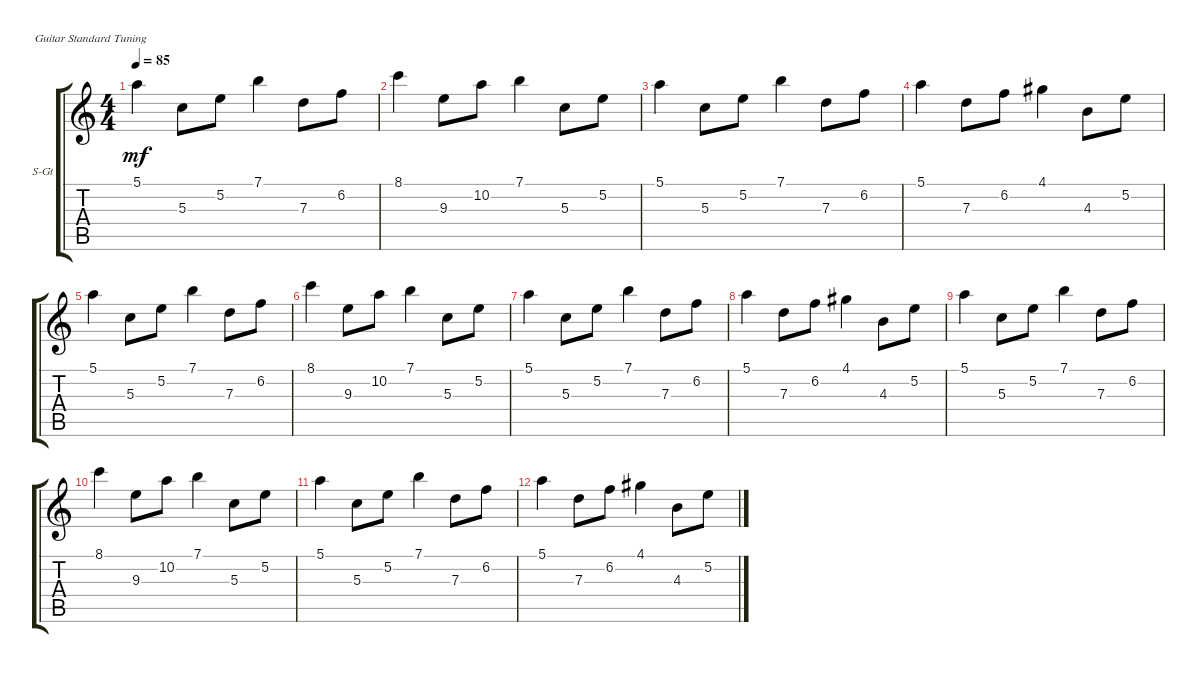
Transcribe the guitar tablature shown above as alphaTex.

\defaultSystemsLayout 4
\bracketExtendMode groupsimilarinstruments
\firstSystemTrackNameOrientation horizontal
\otherSystemsTrackNameOrientation horizontal
\track ("Steel Guitar" "S-Gt") {instrument acousticguitarsteel}
\staff {score tabs}
\tuning (E4 B3 G3 D3 A2 E2)
\ts (4 4)
\tempo 85
\clef g2
\ks c
5.1.4{dy mf instrument acousticguitarsteel} 5.3.8 5.2.8 7.1.4 7.3.8 6.2.8 |
8.1.4 9.3.8 10.2.8 7.1.4 5.3.8 5.2.8 |
5.1.4 5.3.8 5.2.8 7.1.4 7.3.8 6.2.8 |
5.1.4 7.3.8 6.2.8 4.1.4 4.3.8 5.2.8 |
5.1.4 5.3.8 5.2.8 7.1.4 7.3.8 6.2.8 |
8.1.4 9.3.8 10.2.8 7.1.4 5.3.8 5.2.8 |
5.1.4 5.3.8 5.2.8 7.1.4 7.3.8 6.2.8 |
5.1.4 7.3.8 6.2.8 4.1.4 4.3.8 5.2.8 |
5.1.4 5.3.8 5.2.8 7.1.4 7.3.8 6.2.8 |
8.1.4 9.3.8 10.2.8 7.1.4 5.3.8 5.2.8 |
5.1.4 5.3.8 5.2.8 7.1.4 7.3.8 6.2.8 |
5.1.4 7.3.8 6.2.8 4.1.4 4.3.8 5.2.8
